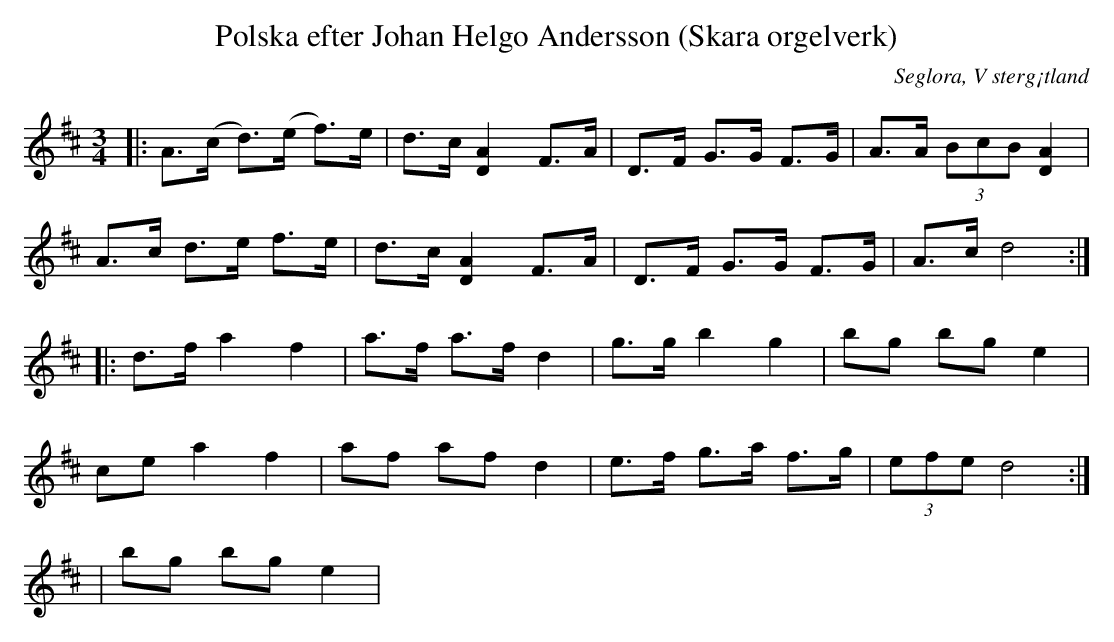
X:1
T:Polska efter Johan Helgo Andersson (Skara orgelverk)
O:Seglora, V sterg¡tland
M:3/4
L:1/8
K:D
|: A>(c d>)(e f>)e| d>c [A2D2] F>A | D>F G>G F>G | A>A (3BcB [A2D2] |
   A>c d>e f>e| d>c [A2D2] F>A | D>F G>G F>G | A>c d4 :|
|: d>f a2 f2 | a>f a>f d2 | g>g b2 g2 | bg bg e2 |
ce a2 f2 | af af d2 | e>f g>a f>g | (3efe d4 :|
| bg bg e2 |$
